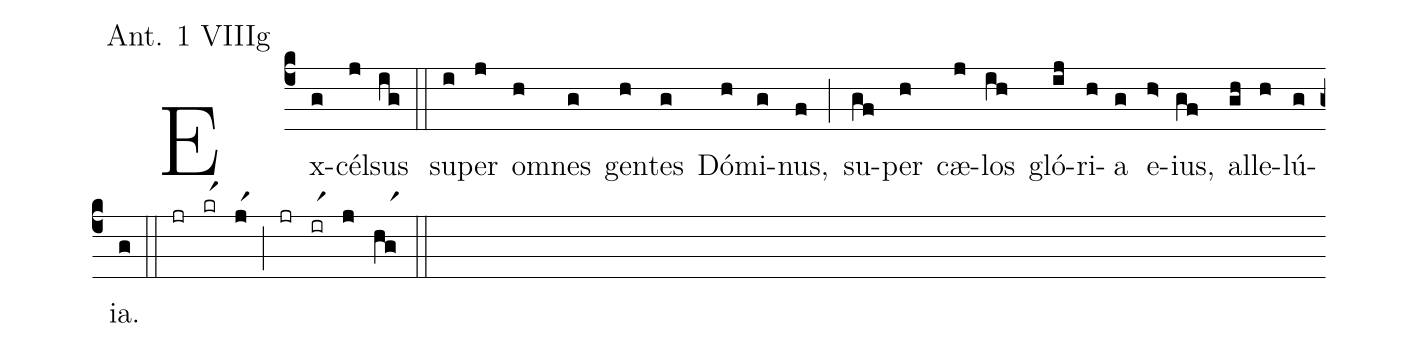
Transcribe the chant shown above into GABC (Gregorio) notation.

annotation: Ant. 1 VIIIg;
%%
(c4)Ex(g)cél(j)sus(ig) (::) su(i)per(j) om(h)nes(g) gen(h)tes(g) Dó(h)mi(g)nus,(f) (;) su(gf)per(h) cæ(j)los(ih) gló(ij)ri(h)a(g) e(h>)ius,(gf) al(gh)le(h)lú(g)ia.(g) (::) (jr)(krr1)(jr1)(;)(jr)(irr1)(j)(hgr1)(::)
